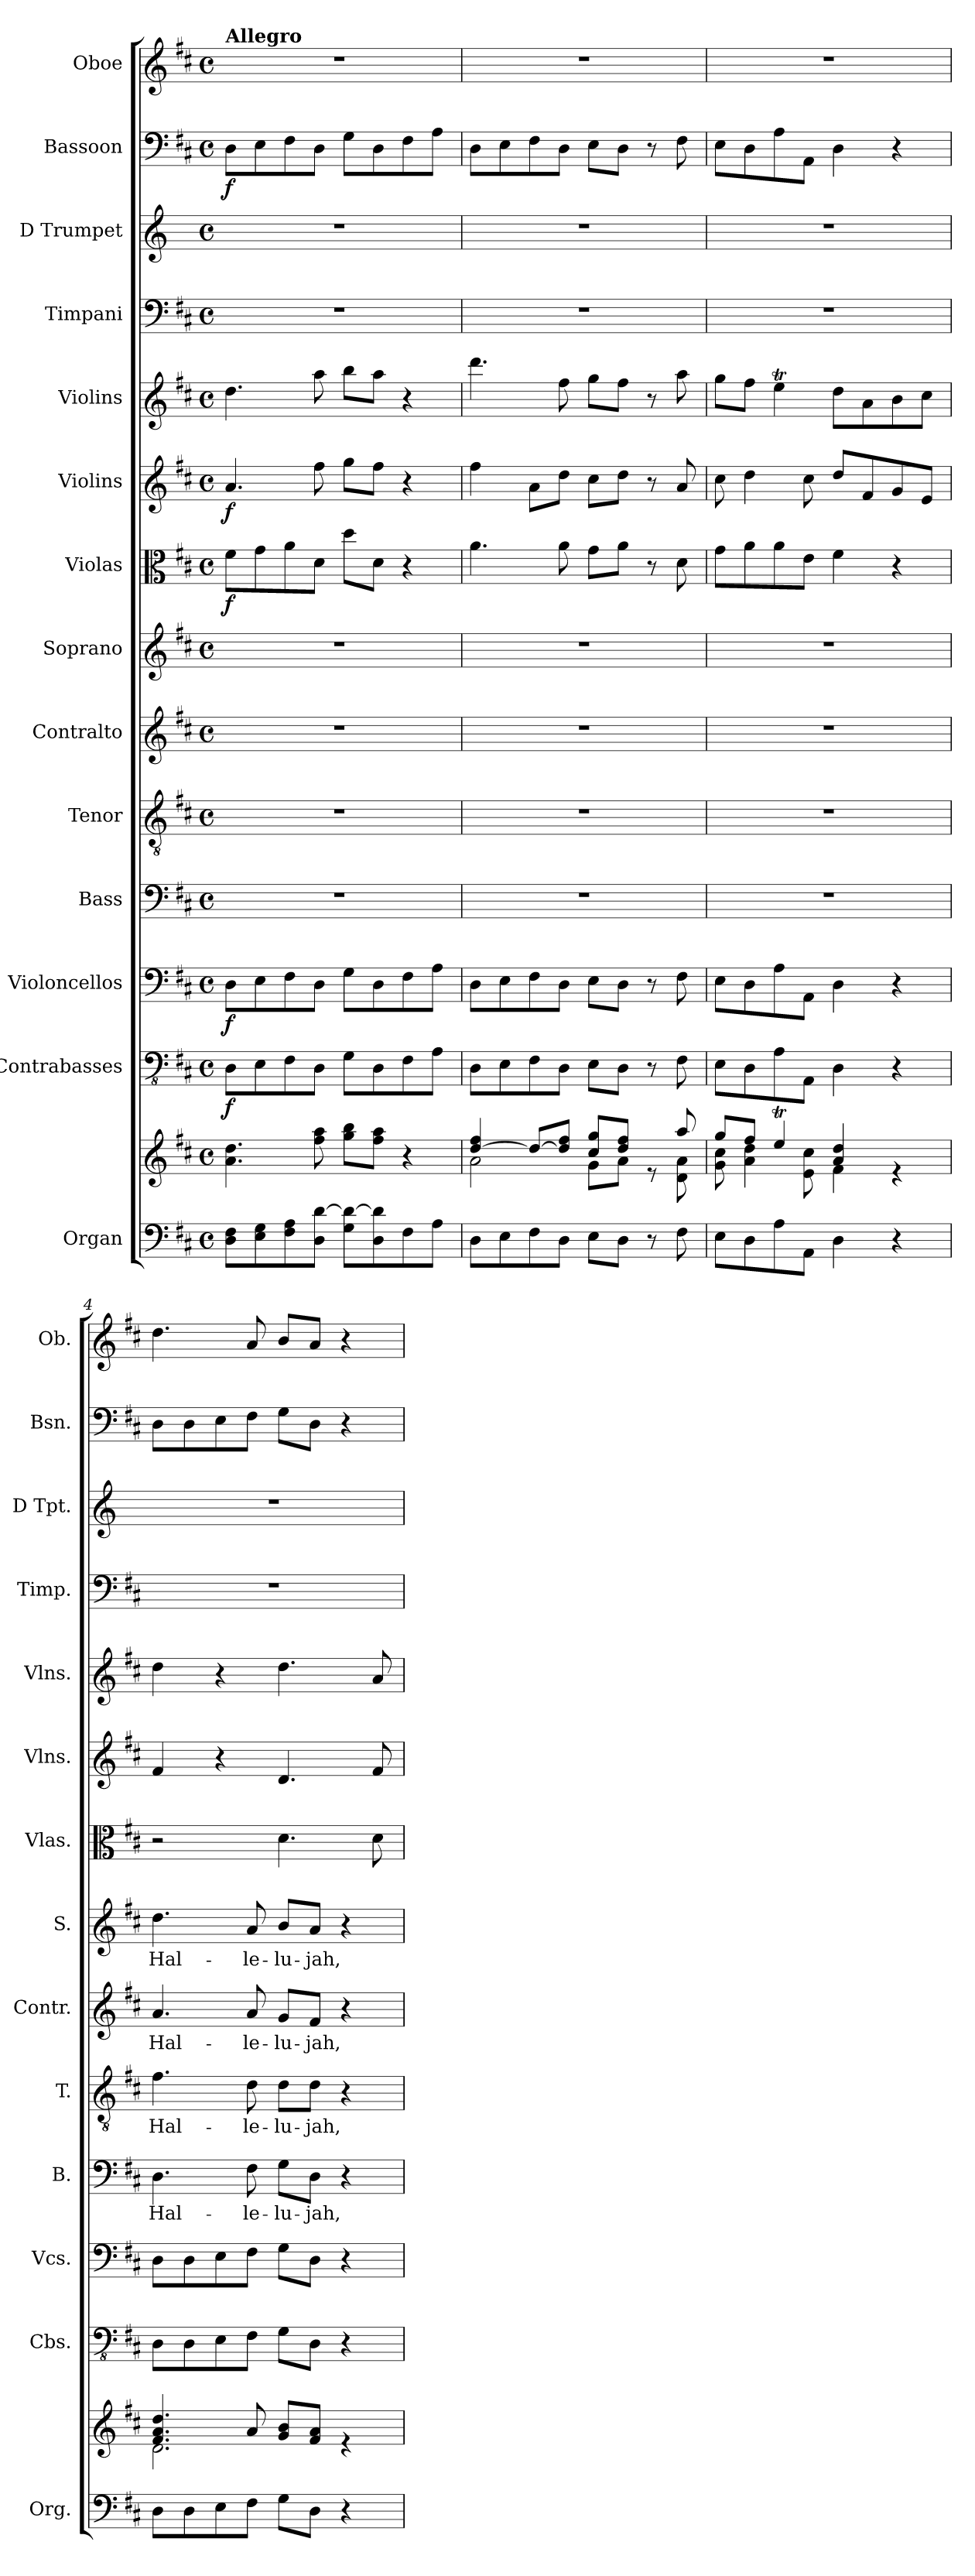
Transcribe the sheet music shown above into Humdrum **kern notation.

**kern	**kern	**kern	**dynam	**kern	**dynam	**kern	**text	**dynam	**kern	**text	**dynam	**kern	**text	**dynam	**kern	**text	**dynam	**kern	**dynam	**kern	**dynam	**kern	**dynam	**kern	**kern	**kern	**dynam	**kern
*part14	*part14	*part13	*part13	*part12	*part12	*part11	*part11	*part11	*part10	*part10	*part10	*part9	*part9	*part9	*part8	*part8	*part8	*part7	*part7	*part6	*part6	*part5	*part5	*part4	*part3	*part2	*part2	*part1
*staff15	*staff14	*staff13	*staff13	*staff12	*staff12	*staff11	*staff11	*staff11	*staff10	*staff10	*staff10	*staff9	*staff9	*staff9	*staff8	*staff8	*staff8	*staff7	*staff7	*staff6	*staff6	*staff5	*staff5	*staff4	*staff3	*staff2	*staff2	*staff1
*I"Organ	*	*I"Contrabasses	*	*I"Violoncellos	*	*I"Bass	*	*	*I"Tenor	*	*	*I"Contralto	*	*	*I"Soprano	*	*	*I"Violas	*	*I"Violins	*	*I"Violins	*	*I"Timpani	*I"D Trumpet	*I"Bassoon	*	*I"Oboe
*I'Org.	*	*I'Cbs.	*	*I'Vcs.	*	*I'B.	*	*	*I'T.	*	*	*I'Contr.	*	*	*I'S.	*	*	*I'Vlas.	*	*I'Vlns.	*	*I'Vlns.	*	*I'Timp.	*I'D Tpt.	*I'Bsn.	*	*I'Ob.
*clefF4	*clefG2	*clefFv4	*	*clefF4	*	*clefF4	*	*	*clefGv2	*	*	*clefG2	*	*	*clefG2	*	*	*clefC3	*	*clefG2	*	*clefG2	*	*clefF4	*clefG2	*clefF4	*	*clefG2
*	*	*	*	*	*	*	*	*	*	*	*	*	*	*	*	*	*	*	*	*	*	*	*	*	*ITrd-1c-2	*	*	*
*k[f#c#]	*k[f#c#]	*k[f#c#]	*	*k[f#c#]	*	*k[f#c#]	*	*	*k[f#c#]	*	*	*k[f#c#]	*	*	*k[f#c#]	*	*	*k[f#c#]	*	*k[f#c#]	*	*k[f#c#]	*	*k[f#c#]	*k[f#c#]	*k[f#c#]	*	*k[f#c#]
*M4/4	*M4/4	*M4/4	*	*M4/4	*	*M4/4	*	*	*M4/4	*	*	*M4/4	*	*	*M4/4	*	*	*M4/4	*	*M4/4	*	*M4/4	*	*M4/4	*M4/4	*M4/4	*	*M4/4
*met(c)	*met(c)	*met(c)	*	*met(c)	*	*met(c)	*	*	*met(c)	*	*	*met(c)	*	*	*met(c)	*	*	*met(c)	*	*met(c)	*	*met(c)	*	*met(c)	*met(c)	*met(c)	*	*met(c)
=1	=1	=1	=1	=1	=1	=1	=1	=1	=1	=1	=1	=1	=1	=1	=1	=1	=1	=1	=1	=1	=1	=1	=1	=1	=1	=1	=1	=1
!	!	!	!	!	!	!	!	!	!	!	!	!	!	!	!	!	!	!	!	!	!	!	!	!	!	!	!	!LO:TX:a:B:t=Allegro
!	!	!	!LO:DY:b	!	!LO:DY:b	!	!	!	!	!	!	!	!	!	!	!	!	!	!LO:DY:b	!	!LO:DY:b	!	!LO:DY:b	!	!	!	!LO:DY:b	!
8D\ 8F#\L	4.a\ 4.dd\	8DD\L	f	8D\L	f	1r	.	.	1r	.	.	1r	.	.	1r	.	.	8f#\L	f	4.a/	f	4.dd\	other-dynamics	1r	1r	8D\L	f	1r
8E\ 8G\	.	8EE\	.	8E\	.	.	.	.	.	.	.	.	.	.	.	.	.	8g\	.	.	.	.	.	.	.	8E\	.	.
8F#\ 8A\	.	8FF#\	.	8F#\	.	.	.	.	.	.	.	.	.	.	.	.	.	8a\	.	.	.	.	.	.	.	8F#\	.	.
8D\ [8d\J	8ff#\ 8aa\	8DD\J	.	8D\J	.	.	.	.	.	.	.	.	.	.	.	.	.	8d\J	.	8ff#\	.	8aa\	.	.	.	8D\J	.	.
8G\ 8d\_L	8gg\ 8bb\L	8GG\L	.	8G\L	.	.	.	.	.	.	.	.	.	.	.	.	.	8dd\L	.	8gg\L	.	8bb\L	.	.	.	8G\L	.	.
8D\ 8d\]	8ff#\ 8aa\J	8DD\	.	8D\	.	.	.	.	.	.	.	.	.	.	.	.	.	8d\J	.	8ff#\J	.	8aa\J	.	.	.	8D\	.	.
8F#\	4r	8FF#\	.	8F#\	.	.	.	.	.	.	.	.	.	.	.	.	.	4r	.	4r	.	4r	.	.	.	8F#\	.	.
8A\J	.	8AA\J	.	8A\J	.	.	.	.	.	.	.	.	.	.	.	.	.	.	.	.	.	.	.	.	.	8A\J	.	.
=2	=2	=2	=2	=2	=2	=2	=2	=2	=2	=2	=2	=2	=2	=2	=2	=2	=2	=2	=2	=2	=2	=2	=2	=2	=2	=2	=2	=2
*	*^	*	*	*	*	*	*	*	*	*	*	*	*	*	*	*	*	*	*	*	*	*	*	*	*	*	*	*
8D\L	[4dd/ 4ff#/	2a\	8DD\L	.	8D\L	.	1r	.	.	1r	.	.	1r	.	.	1r	.	.	4.a\	.	4ff#\	.	4.ddd\	.	1r	1r	8D\L	.	1r
8E\	.	.	8EE\	.	8E\	.	.	.	.	.	.	.	.	.	.	.	.	.	.	.	.	.	.	.	.	.	8E\	.	.
8F#\	8dd/L_	.	8FF#\	.	8F#\	.	.	.	.	.	.	.	.	.	.	.	.	.	.	.	8a\L	.	.	.	.	.	8F#\	.	.
8D\J	8dd/] 8ff#/J	.	8DD\J	.	8D\J	.	.	.	.	.	.	.	.	.	.	.	.	.	8a\	.	8dd\J	.	8ff#\	.	.	.	8D\J	.	.
8E\L	8cc#/ 8gg/L	8g\L	8EE\L	.	8E\L	.	.	.	.	.	.	.	.	.	.	.	.	.	8g\L	.	8cc#\L	.	8gg\L	.	.	.	8E\L	.	.
8D\J	8dd/ 8ff#/J	8a\J	8DD\J	.	8D\J	.	.	.	.	.	.	.	.	.	.	.	.	.	8a\J	.	8dd\J	.	8ff#\J	.	.	.	8D\J	.	.
8r	8re	8ryy	8r	.	8r	.	.	.	.	.	.	.	.	.	.	.	.	.	8r	.	8r	.	8r	.	.	.	8r	.	.
8F#\	8aa/	8d\ 8a\	8FF#\	.	8F#\	.	.	.	.	.	.	.	.	.	.	.	.	.	8d\	.	8a/	.	8aa\	.	.	.	8F#\	.	.
=3	=3	=3	=3	=3	=3	=3	=3	=3	=3	=3	=3	=3	=3	=3	=3	=3	=3	=3	=3	=3	=3	=3	=3	=3	=3	=3	=3	=3	=3
!	!	!	!	!	!	!	!	!	!LO:DY:b	!	!	!LO:DY:b	!	!	!LO:DY:b	!	!	!LO:DY:b	!	!	!	!	!	!	!	!	!	!	!
8E\L	8gg/L	8g\ 8cc#\	8EE\L	.	8E\L	.	1r	.	other-dynamics	1r	.	other-dynamics	1r	.	other-dynamics	1r	.	other-dynamics	8g\L	.	8cc#\	.	8gg\L	.	1r	1r	8E\L	.	1r
8D\	8ff#/J	4a\ 4dd\	8DD\	.	8D\	.	.	.	.	.	.	.	.	.	.	.	.	.	8a\	.	4dd\	.	8ff#\J	.	.	.	8D\	.	.
8A\	4eeT/	.	8AA\	.	8A\	.	.	.	.	.	.	.	.	.	.	.	.	.	8a\	.	.	.	4eeT\	.	.	.	8A\	.	.
8AA\J	.	8e\ 8cc#\	8AAA\J	.	8AA\J	.	.	.	.	.	.	.	.	.	.	.	.	.	8e\J	.	8cc#\	.	.	.	.	.	8AA\J	.	.
4D\	4a/ 4dd/	4f#\	4DD\	.	4D\	.	.	.	.	.	.	.	.	.	.	.	.	.	4f#\	.	8dd/L	.	8dd\L	.	.	.	4D\	.	.
.	.	.	.	.	.	.	.	.	.	.	.	.	.	.	.	.	.	.	.	.	8f#/	.	8a\	.	.	.	.	.	.
4r	4re	4ryy	4r	.	4r	.	.	.	.	.	.	.	.	.	.	.	.	.	4r	.	8g/	.	8b\	.	.	.	4r	.	.
.	.	.	.	.	.	.	.	.	.	.	.	.	.	.	.	.	.	.	.	.	8e/J	.	8cc#\J	.	.	.	.	.	.
=4	=4	=4	=4	=4	=4	=4	=4	=4	=4	=4	=4	=4	=4	=4	=4	=4	=4	=4	=4	=4	=4	=4	=4	=4	=4	=4	=4	=4	=4
8D\L	4.f#/ 4.a/ 4.dd/	2.d\	8DD\L	.	8D\L	.	4.D\	Hal-	.	4.f#\	Hal-	.	4.a/	Hal-	.	4.dd\	Hal-	.	2r	.	4f#/	.	4dd\	.	1r	1r	8D\L	.	4.dd\
8D\	.	.	8DD\	.	8D\	.	.	.	.	.	.	.	.	.	.	.	.	.	.	.	.	.	.	.	.	.	8D\	.	.
8E\	.	.	8EE\	.	8E\	.	.	.	.	.	.	.	.	.	.	.	.	.	.	.	4r	.	4r	.	.	.	8E\	.	.
8F#\J	8a/	.	8FF#\J	.	8F#\J	.	8F#\	-le-	.	8d\	-le-	.	8a/	-le-	.	8a/	-le-	.	.	.	.	.	.	.	.	.	8F#\J	.	8a/
8G\L	8g/ 8b/L	.	8GG\L	.	8G\L	.	8G\L	-lu-	.	8d\L	-lu-	.	8g/L	-lu-	.	8b/L	-lu-	.	4.d\	.	4.d/	.	4.dd\	.	.	.	8G\L	.	8b/L
8D\J	8f#/ 8a/J	.	8DD\J	.	8D\J	.	8D\J	-jah,	.	8d\J	-jah,	.	8f#/J	-jah,	.	8a/J	-jah,	.	.	.	.	.	.	.	.	.	8D\J	.	8a/J
4r	4re	4ryy	4r	.	4r	.	4r	.	.	4r	.	.	4r	.	.	4r	.	.	.	.	.	.	.	.	.	.	4r	.	4r
.	.	.	.	.	.	.	.	.	.	.	.	.	.	.	.	.	.	.	8d\	.	8f#/	.	8a/	.	.	.	.	.	.
*	*v	*v	*	*	*	*	*	*	*	*	*	*	*	*	*	*	*	*	*	*	*	*	*	*	*	*	*	*	*
=	=	=	=	=	=	=	=	=	=	=	=	=	=	=	=	=	=	=	=	=	=	=	=	=	=	=	=	=
*-	*-	*-	*-	*-	*-	*-	*-	*-	*-	*-	*-	*-	*-	*-	*-	*-	*-	*-	*-	*-	*-	*-	*-	*-	*-	*-	*-	*-
